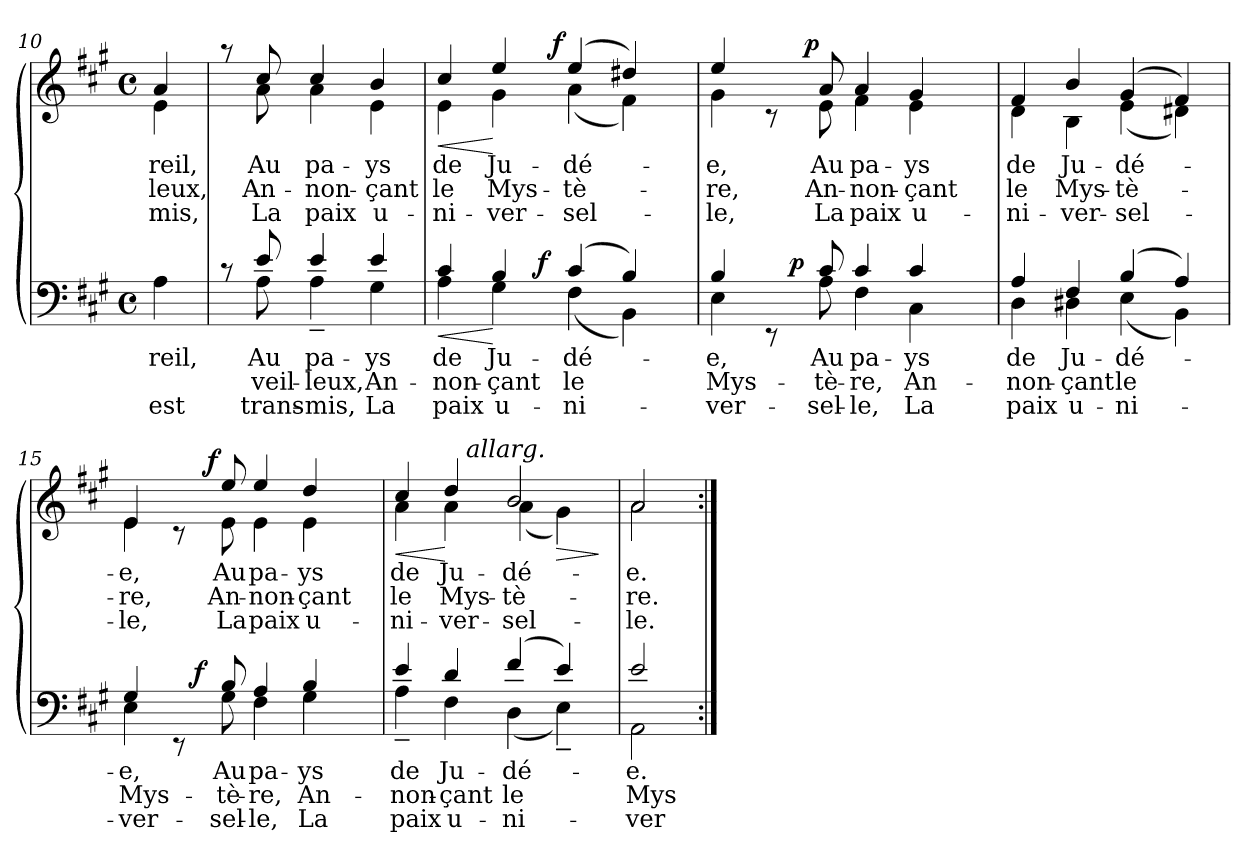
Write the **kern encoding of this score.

**kern	**text	**text	**text	**dynam	**kern	**text	**text	**text	**dynam
*part2	*part2	*part2	*part2	*part2	*part1	*part1	*part1	*part1	*part1
*staff2	*staff2	*staff2	*staff2	*staff2	*staff1	*staff1	*staff1	*staff1	*staff1
*clefF4	*	*	*	*	*clefG2	*	*	*	*
*k[f#c#g#]	*	*	*	*	*k[f#c#g#]	*	*	*	*
*A:	*	*	*	*	*A:	*	*	*	*
*M4/4	*	*	*	*	*M4/4	*	*	*	*
*met(c)	*	*	*	*	*met(c)	*	*	*	*
=10	=10	=10	=10	=10	=10	=10	=10	=10	=10
!	!LO:LY:b	!	!LO:LY:b	!	!	!	!	!	!
!	!	!	!	!	!	!LO:LY:b	!LO:LY:b	!LO:LY:b	!
*	*	*	*	*	*^	*	*	*	*
4A\	-reil,	.	est	.	4a/	4e\	-reil,	-leux,	-mis,	.
!!LO:LB:g=z	!!
=11	=11	=11	=11	=11	=11	=11	=11	=11	=11	=11
*^	*	*	*	*	*	*	*	*	*	*
8rc	8ryy	.	.	.	.	8raa	8ryy	.	.	.	.
!	!	!LO:LY:b	!LO:LY:b	!LO:LY:b	!	!	!	!	!	!	!
!	!	!	!	!	!	!	!	!LO:LY:b	!LO:LY:b	!LO:LY:b	!
8A\	8e/	Au	-veil-	trans-	.	8a\	8cc#/	Au	An-	-La	.
!	!	!LO:LY:b	!LO:LY:b	!LO:LY:b	!	!	!	!	!	!	!
!	!	!	!	!	!	!	!	!LO:LY:b	!LO:LY:b	!LO:LY:b	!
4e/	4A~<\	pa-	-leux,	mis,	.	4cc#/	4a\	pa-	non-	paix	.
!	!	!LO:LY:b	!LO:LY:b	!LO:LY:b	!	!	!	!	!	!	!
!	!	!	!	!	!	!	!	!LO:LY:b	!LO:LY:b	!LO:LY:b	!
4e/	4G#\	-ys	An-	La	.	4b/	4e\	-ys	-çant	u-	.
*v	*v	*	*	*	*	*	*	*	*	*	*
*	*	*	*	*	*v	*v	*	*	*	*
=12	=12	=12	=12	=12	=12	=12	=12	=12	=12
*^	*	*	*	*	*^	*	*	*	*
!	!	!LO:LY:b	!LO:LY:b	!LO:LY:b	!LO:HP:b	!	!	!	!	!	!
*	*	*	*	*	*	*v	*v	*	*	*	*
*	*	*	*	*	*	*^	*	*	*	*
!	!	!	!	!	!	!	!	!LO:LY:b	!LO:LY:b	!LO:LY:b	!LO:HP:b
*	*^	*	*	*	*	*	*^	*	*	*	*
4c#/	4A\	4..ryy	de	-non-	-paix	<	4cc#/	4e\	4...ryy	de	-le	ni-	<
!	!	!	!LO:LY:b	!LO:LY:b	!LO:LY:b	!	!	!	!	!	!	!	!
!	!	!	!	!	!	!	!	!	!	!LO:LY:b	!LO:LY:b	!LO:LY:b	!
4B/	4G#\	.	Ju-	-çant	u-	[	4ee/	4g#\	.	Ju-	Mys-	-ver-	[
!	!	!	!	!	!	!LO:DY:a	!	!	!	!	!	!	!
.	.	2ryy	.	.	.	f	.	.	.	.	.	.	.
!	!	!	!	!	!	!	!	!	!	!	!	!	!LO:DY:a
.	.	.	.	.	.	.	.	.	2ryy	.	.	.	f
!	!	!	!LO:LY:b	!LO:LY:b	!LO:LY:b	!	!	!	!	!	!	!	!
!	!	!	!	!	!	!	!	!	!	!LO:LY:b	!LO:LY:b	!LO:LY:b	!
(4c#/	(<4F#\	.	-dé-	le	-ni-	.	(4ee/	(<4a\	.	-dé-	-tè-	-sel-	.
4B/)	4BB\)	.	.	.	.	.	4dd#X/)	4f#\)	.	.	.	.	.
.	.	16ryy	.	.	.	.	.	.	.	.	.	.	.
.	.	.	.	.	.	.	.	.	32ryy	.	.	.	.
=13	=13	=13	=13	=13	=13	=13	=13	=13	=13	=13	=13	=13	=13
!	!	!	!LO:LY:b	!LO:LY:b	!LO:LY:b	!	!	!	!	!	!	!	!
!	!	!	!	!	!	!	!	!	!	!LO:LY:b	!LO:LY:b	!LO:LY:b	!
4B/	4E\	4ryy	-e,	Mys-	-ver-	.	4ee/	4g#\	4ryy	-e,	-re,	-le,	.
8ryy	8rEE	16ryy	.	.	.	.	8ryy	8rc	16.ryy	.	.	.	.
!	!	!	!	!	!	!LO:DY:a	!	!	!	!	!	!	!
.	.	2ryy	.	.	.	p	.	.	.	.	.	.	.
!	!	!	!	!	!	!	!	!	!	!	!	!	!LO:DY:a
.	.	.	.	.	.	.	.	.	2ryy	.	.	.	p
!	!	!	!LO:LY:b	!LO:LY:b	!LO:LY:b	!	!	!	!	!	!	!	!
!	!	!	!	!	!	!	!	!	!	!LO:LY:b	!LO:LY:b	!LO:LY:b	!
8c#/	8A\	.	Au	-tè-	-sel-	.	8a/	8e\	.	Au	An-	La	.
!	!	!	!LO:LY:b	!LO:LY:b	!LO:LY:b	!	!	!	!	!	!	!	!
!	!	!	!	!	!	!	!	!	!	!LO:LY:b	!LO:LY:b	!LO:LY:b	!
4c#/	4F#\	.	pa-	-re,	-le,	.	4a/	4f#\	.	pa-	-non-	paix	.
!	!	!	!LO:LY:b	!LO:LY:b	!LO:LY:b	!	!	!	!	!	!	!	!
!	!	!	!	!	!	!	!	!	!	!LO:LY:b	!LO:LY:b	!LO:LY:b	!
4c#/	4C#\	.	-ys	An-	La	.	4g#/	4e\	.	-ys	-çant	u-	.
.	.	8.ryy	.	.	.	.	.	.	.	.	.	.	.
.	.	.	.	.	.	.	.	.	8ryy	.	.	.	.
.	.	.	.	.	.	.	.	.	32ryy	.	.	.	.
*v	*v	*v	*	*	*	*	*	*	*	*	*	*	*
*	*	*	*	*	*v	*v	*v	*	*	*	*
!!LO:LB:g=z
=14	=14	=14	=14	=14	=14	=14	=14	=14	=14
*^	*	*	*	*	*^	*	*	*	*
*	*^	*	*	*	*	*	*^	*	*	*	*
!	!	!	!LO:LY:b	!LO:LY:b	!LO:LY:b	!	!	!	!	!	!	!	!
*	*v	*v	*	*	*	*	*	*	*	*	*	*	*
*	*	*	*	*	*	*v	*v	*v	*	*	*	*
*	*^	*	*	*	*	*^	*	*	*	*
*	*	*	*	*	*	*	*	*^	*	*	*	*
!	!	!	!	!	!	!	!	!	!	!LO:LY:b	!LO:LY:b	!LO:LY:b	!
*	*v	*v	*	*	*	*	*	*	*	*	*	*	*
*	*	*	*	*	*	*	*v	*v	*	*	*	*
4A/	4D\	de	-non-	paix	.	4f#/	4d\	de	le	-ni-	.
!	!	!LO:LY:b	!LO:LY:b	!LO:LY:b	!	!	!	!	!	!	!
!	!	!	!	!	!	!	!	!LO:LY:b	!LO:LY:b	!LO:LY:b	!
4F#/	4D#X\	Ju-	-çant	u-	.	4b/	4B\	Ju-	Mys-	-ver-	.
!	!	!LO:LY:b	!LO:LY:b	!LO:LY:b	!	!	!	!	!	!	!
!	!	!	!	!	!	!	!	!LO:LY:b	!LO:LY:b	!LO:LY:b	!
(4B/	(<4E\	-dé-	le	-ni-	.	(4g#/	(<4e\	-dé-	-tè-	-sel-	.
4A/)	4BB\)	.	.	.	.	4f#/)	4d#X\)	.	.	.	.
*v	*v	*	*	*	*	*	*	*	*	*	*
*	*	*	*	*	*v	*v	*	*	*	*
=15	=15	=15	=15	=15	=15	=15	=15	=15	=15
*^	*	*	*	*	*^	*	*	*	*
!	!	!LO:LY:b	!LO:LY:b	!LO:LY:b	!	!	!	!	!	!	!
*	*	*	*	*	*	*v	*v	*	*	*	*
*	*	*	*	*	*	*^	*	*	*	*
!	!	!	!	!	!	!	!	!LO:LY:b	!LO:LY:b	!LO:LY:b	!
*	*^	*	*	*	*	*	*^	*	*	*	*
4G#/	4E\	4ryy	-e,	Mys-	-ver-	.	4e/	4e\	4ryy	-e,	-re,	-le,	.
8ryy	8rEE	16ryy	.	.	.	.	8ryy	8rc	16.ryy	.	.	.	.
!	!	!	!	!	!	!LO:DY:a	!	!	!	!	!	!	!
.	.	2ryy	.	.	.	f	.	.	.	.	.	.	.
!	!	!	!	!	!	!	!	!	!	!	!	!	!LO:DY:a
.	.	.	.	.	.	.	.	.	2ryy	.	.	.	f
!	!	!	!LO:LY:b	!LO:LY:b	!LO:LY:b	!	!	!	!	!	!	!	!
!	!	!	!	!	!	!	!	!	!	!LO:LY:b	!LO:LY:b	!LO:LY:b	!
8B/	8G#\	.	Au	-tè-	-sel-	.	8ee/	8e\	.	Au	An-	La	.
!	!	!	!LO:LY:b	!LO:LY:b	!LO:LY:b	!	!	!	!	!	!	!	!
!	!	!	!	!	!	!	!	!	!	!LO:LY:b	!LO:LY:b	!LO:LY:b	!
4A/	4F#\	.	pa-	-re,	-le,	.	4ee/	4e\	.	pa-	-non-	paix	.
!	!	!	!LO:LY:b	!LO:LY:b	!LO:LY:b	!	!	!	!	!	!	!	!
!	!	!	!	!	!	!	!	!	!	!LO:LY:b	!LO:LY:b	!LO:LY:b	!
4B/	4G#\	.	-ys	An-	La	.	4dd/	4e\	.	-ys	-çant	u-	.
.	.	8.ryy	.	.	.	.	.	.	.	.	.	.	.
.	.	.	.	.	.	.	.	.	8ryy	.	.	.	.
.	.	.	.	.	.	.	.	.	32ryy	.	.	.	.
*v	*v	*v	*	*	*	*	*	*	*	*	*	*	*
=16	=16	=16	=16	=16	=16	=16	=16	=16	=16	=16	=16
*^	*	*	*	*	*	*	*	*	*	*	*
*	*^	*	*	*	*	*	*	*	*	*	*	*
!	!	!	!LO:LY:b	!LO:LY:b	!LO:LY:b	!	!	!	!	!	!	!	!
*	*v	*v	*	*	*	*	*	*	*	*	*	*	*
*	*^	*	*	*	*	*	*	*	*	*	*	*
!	!	!	!	!	!	!	!	!	!	!LO:LY:b	!LO:LY:b	!LO:LY:b	!LO:HP:b
*	*v	*v	*	*	*	*	*	*	*	*	*	*	*
4e/	4A~<\	de	-non-	paix	.	4cc#/	4a\	4ryy	de	le	-ni-	<
!	!	!LO:LY:b	!LO:LY:b	!LO:LY:b	!	!	!	!	!	!	!	!
!	!	!	!	!	!	!	!	!	!LO:LY:b	!LO:LY:b	!LO:LY:b	!
4d/	4F#\	Ju-	-çant	u-	.	4dd/	4a\	16ryy	Ju-	Mys-	-ver-	[
!	!	!	!	!	!	!	!	!LO:TX:a:i:t=allarg.	!	!	!	!
.	.	.	.	.	.	.	.	2ryy	.	.	.	.
!	!	!LO:LY:b	!LO:LY:b	!LO:LY:b	!	!	!	!	!	!	!	!
!	!	!	!	!	!	!	!	!	!LO:LY:b	!LO:LY:b	!LO:LY:b	!
(4f#/	(<4D\	-dé-	le	-ni-	.	2b/	(<4a\	.	-dé-	-tè-	-sel-	.
!	!	!	!	!	!	!	!	!	!	!	!	!LO:HP:b
4e/)	4E~<\)	.	.	.	.	.	4g#\)	.	.	.	.	>
.	.	.	.	.	.	.	.	8.ryy	.	.	.	.
*v	*v	*	*	*	*	*	*	*	*	*	*	*
.	.	.	.	.	.	.	.	.	.	.	]
*	*	*	*	*	*v	*v	*v	*	*	*	*
=17	=17	=17	=17	=17	=17	=17	=17	=17	=17
*	*	*	*	*	*^	*	*	*	*
*	*	*	*	*	*	*^	*	*	*	*
!	!LO:LY:b	!LO:LY:b	!LO:LY:b	!	!	!	!	!	!	!	!
*^	*	*	*	*	*v	*v	*v	*	*	*	*
*	*	*	*	*	*	*^	*	*	*	*
*	*	*	*	*	*	*	*^	*	*	*	*
!	!	!	!	!	!	!	!	!	!LO:LY:b	!LO:LY:b	!LO:LY:b	!
*	*	*	*	*	*	*	*v	*v	*	*	*	*
2e/	2AA\	-e.	Mys-	-ver-	.	2a/	2a\	-e.	-re.	-le.	.
*v	*v	*	*	*	*	*	*	*	*	*	*
*	*	*	*	*	*v	*v	*	*	*	*
=:|!	=:|!	=:|!	=:|!	=:|!	=:|!	=:|!	=:|!	=:|!	=:|!
*-	*-	*-	*-	*-	*-	*-	*-	*-	*-
